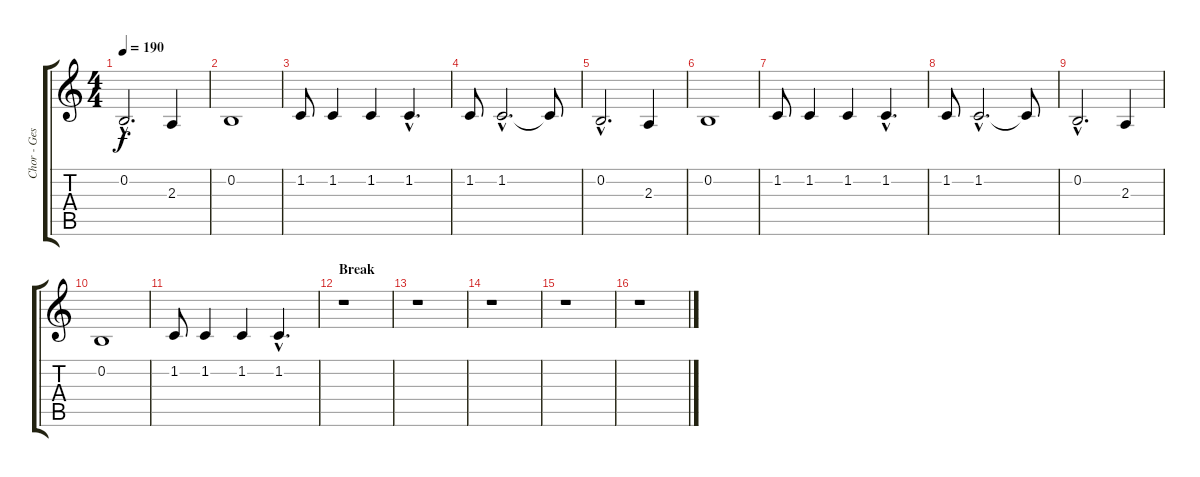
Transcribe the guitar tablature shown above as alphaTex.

\track ("Chor - Gesang" "Chor - Ges") {instrument bassoon}
\staff {score tabs}
\tuning (E4 B3 G3 D3 A2 E2) {hide}
\ts (4 4)
\tempo 190
\clef g2
\ks c
0.2{hac}.2{d dy f} 2.3.4 |
0.2.1 |
1.2.8 1.2.4 1.2.4 1.2{hac}.4{d} |
1.2.8 1.2{hac}.2{d} 1.2{t}.8 |
0.2{hac}.2{d} 2.3.4 |
0.2.1 |
1.2.8 1.2.4 1.2.4 1.2{hac}.4{d} |
1.2.8 1.2{hac}.2{d} 1.2{t}.8 |
0.2{hac}.2{d} 2.3.4 |
0.2.1 |
1.2.8 1.2.4 1.2.4 1.2{hac}.4{d} |
\section ("" "Break")
r.1 |
r.1 |
r.1 |
r.1 |
r.1
